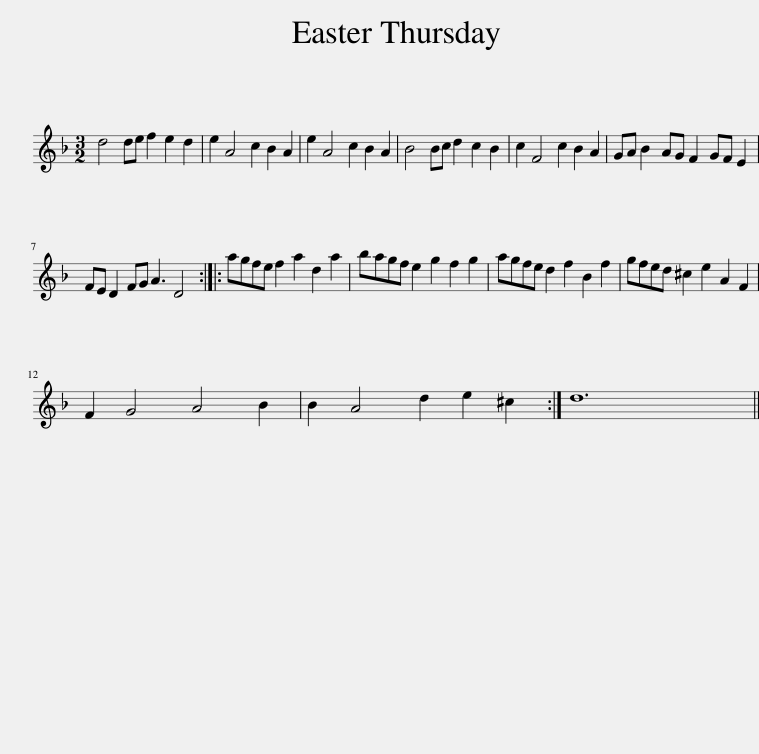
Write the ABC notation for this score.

X:1
L:1/8
M:3/2
I:linebreak $
K:Dmin
V:1 treble
V:1
 d4 de f2 e2 d2 | e2 A4 c2 B2 A2 | e2 A4 c2 B2 A2 | B4 Bc d2 c2 B2 | c2 F4 c2 B2 A2 | %5
 GA B2 AG F2 GF E2 |$ FE D2 FG A3 D4 :: agfe f2 a2 d2 a2 | bagf e2 g2 f2 g2 | agfe d2 f2 B2 f2 | %10
 gfed ^c2 e2 A2 F2 |$ F2 G4 A4 B2 | B2 A4 d2 e2 ^c2 :| d12 || %14
